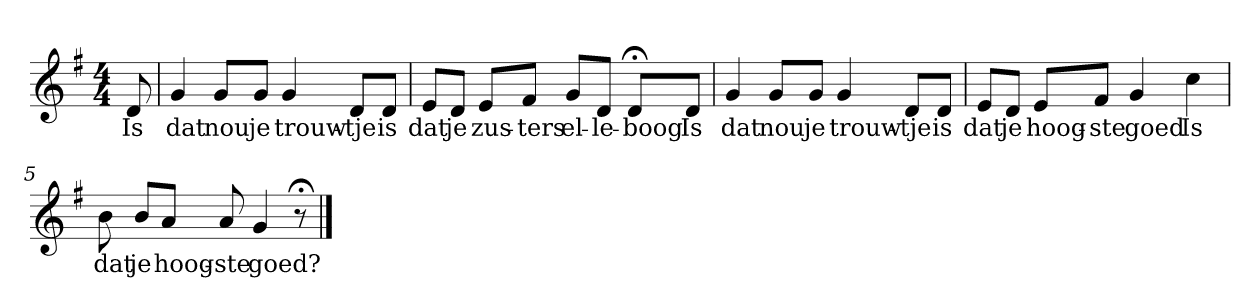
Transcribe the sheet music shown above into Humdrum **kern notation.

**kern	**text
*part1	*part1
*staff1	*staff1
*k[f#]	*
*G:	*
*M4/4	*
*MM120	*
=	=
8d	Is
=1	=1
4g	dat
8gL	nou
8gJ	je
4g	trouw-
8dL	-tje
8dJ	is
=2	=2
8eL	dat
8dJ	je
8eL	zus-
8f#J	-ters
8gL	el-
8dJ	-le-
8d;<L	-boog
8dJ	Is
=3	=3
4g	dat
8gL	nou
8gJ	je
4g	trouw-
8dL	-tje
8dJ	is
=4	=4
8eL	dat
8dJ	je
8eL	hoog-
8f#J	-ste
4g	goed
4cc	Is
=5	=5
8b	dat
8bL	je
8aJ	hoog-
8a	-ste
4g	goed?
8r;<	.
==	==
*-	*-
